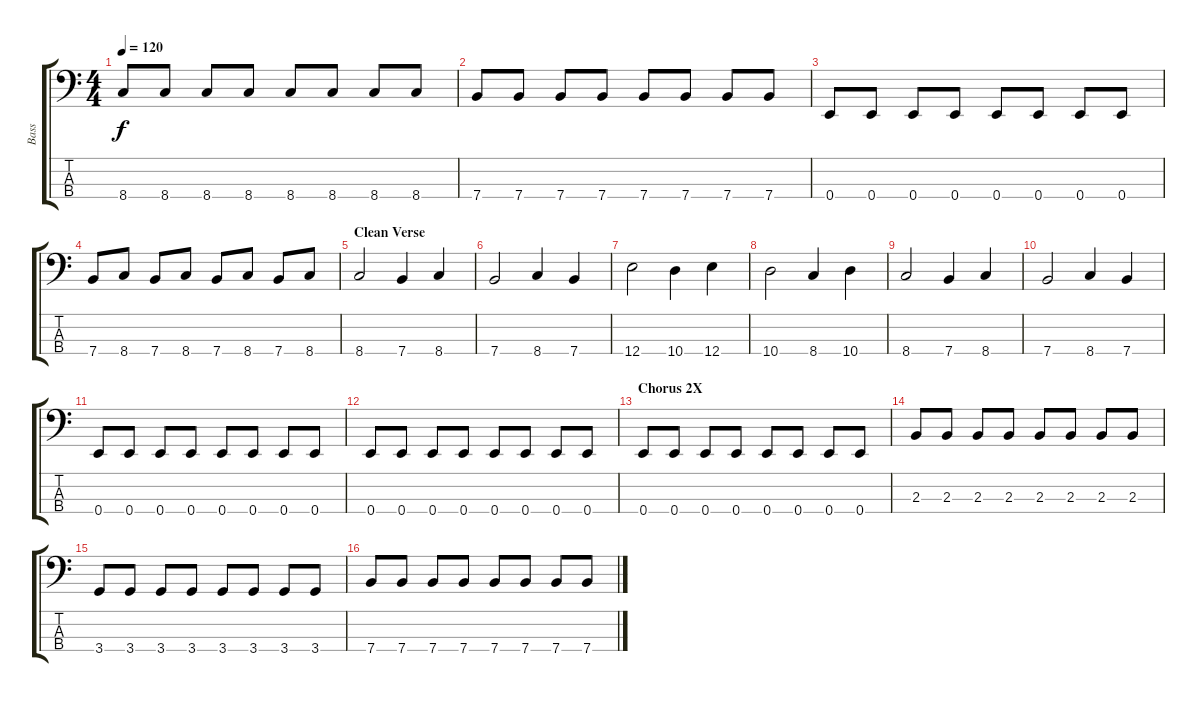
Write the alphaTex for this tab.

\track ("Bass" "Bass") {instrument electricbasspick}
\staff {score tabs}
\tuning (G2 D2 A1 E1) {hide}
\ts (4 4)
\tempo 120
\clef f4
\ks c
8.4.8{dy f} 8.4.8 8.4.8 8.4.8 8.4.8 8.4.8 8.4.8 8.4.8 |
7.4.8 7.4.8 7.4.8 7.4.8 7.4.8 7.4.8 7.4.8 7.4.8 |
0.4.8 0.4.8 0.4.8 0.4.8 0.4.8 0.4.8 0.4.8 0.4.8 |
7.4.8 8.4.8 7.4.8 8.4.8 7.4.8 8.4.8 7.4.8 8.4.8 |
\section ("" "Clean Verse")
8.4.2 7.4.4 8.4.4 |
7.4.2 8.4.4 7.4.4 |
12.4.2 10.4.4 12.4.4 |
10.4.2 8.4.4 10.4.4 |
8.4.2 7.4.4 8.4.4 |
7.4.2 8.4.4 7.4.4 |
0.4.8 0.4.8 0.4.8 0.4.8 0.4.8 0.4.8 0.4.8 0.4.8 |
0.4.8 0.4.8 0.4.8 0.4.8 0.4.8 0.4.8 0.4.8 0.4.8 |
\section ("" "Chorus 2X")
0.4.8 0.4.8 0.4.8 0.4.8 0.4.8 0.4.8 0.4.8 0.4.8 |
2.3.8 2.3.8 2.3.8 2.3.8 2.3.8 2.3.8 2.3.8 2.3.8 |
3.4.8 3.4.8 3.4.8 3.4.8 3.4.8 3.4.8 3.4.8 3.4.8 |
7.4.8 7.4.8 7.4.8 7.4.8 7.4.8 7.4.8 7.4.8 7.4.8
